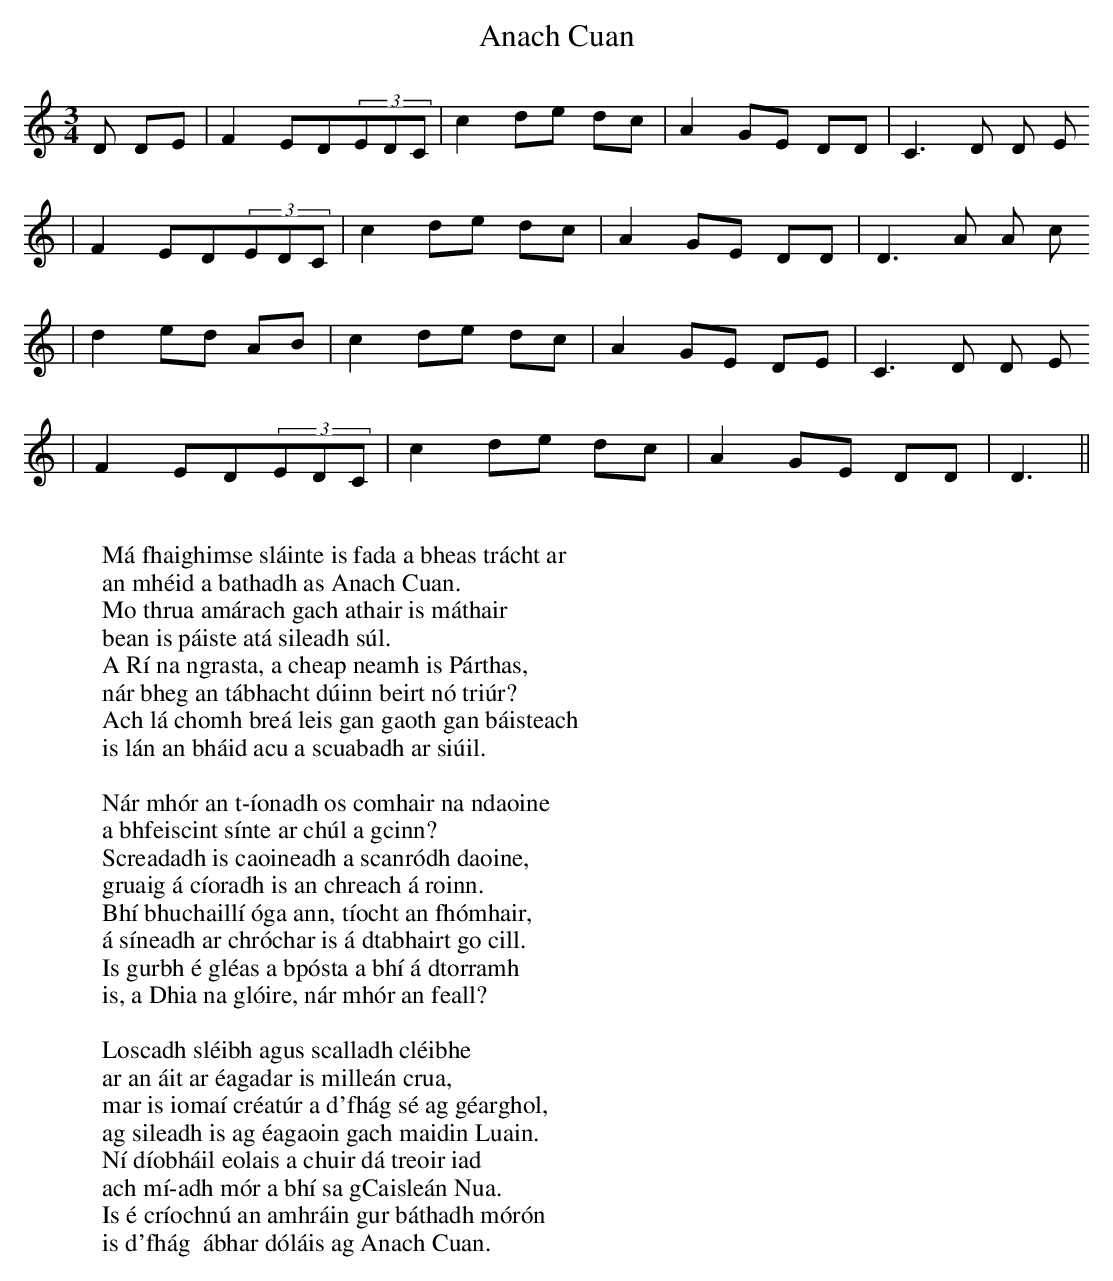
X:1
T:Anach Cuan
K:Ddor
L:1/8
M:3/4
D DE|F2ED(3EDC|c2de dc|A2GE DD|C3 D D E
|F2ED(3EDC|c2de dc|A2GE DD|D3 A A c
|d2ed AB|c2 de dc|A2GE DE|C3 D D E
|F2ED(3EDC|c2de dc|A2GE DD|D3||
W:
W: Má fhaighimse sláinte is fada a bheas trácht ar
W: an mhéid a bathadh as Anach Cuan.
W: Mo thrua amárach gach athair is máthair
W: bean is páiste atá sileadh súl.
W: A Rí na ngrasta, a cheap neamh is Párthas,
W: nár bheg an tábhacht dúinn beirt nó triúr?
W: Ach lá chomh breá leis gan gaoth gan báisteach
W: is lán an bháid acu a scuabadh ar siúil.
W:
W: Nár mhór an t-íonadh os comhair na ndaoine
W: a bhfeiscint sínte ar chúl a gcinn?
W: Screadadh is caoineadh a scanródh daoine,
W: gruaig á cíoradh is an chreach á roinn.
W: Bhí bhuchaillí óga ann, tíocht an fhómhair,
W: á síneadh ar chróchar is á dtabhairt go cill.
W: Is gurbh é gléas a bpósta a bhí á dtorramh
W: is, a Dhia na glóire, nár mhór an feall?
W:
W: Loscadh sléibh agus scalladh cléibhe
W: ar an áit ar éagadar is milleán crua,
W: mar is iomaí créatúr a d'fhág sé ag géarghol,
W: ag sileadh is ag éagaoin gach maidin Luain.
W: Ní díobháil eolais a chuir dá treoir iad
W: ach mí-adh mór a bhí sa gCaisleán Nua.
W: Is é críochnú an amhráin gur báthadh mórón
W: is d'fhág  ábhar dóláis ag Anach Cuan.
